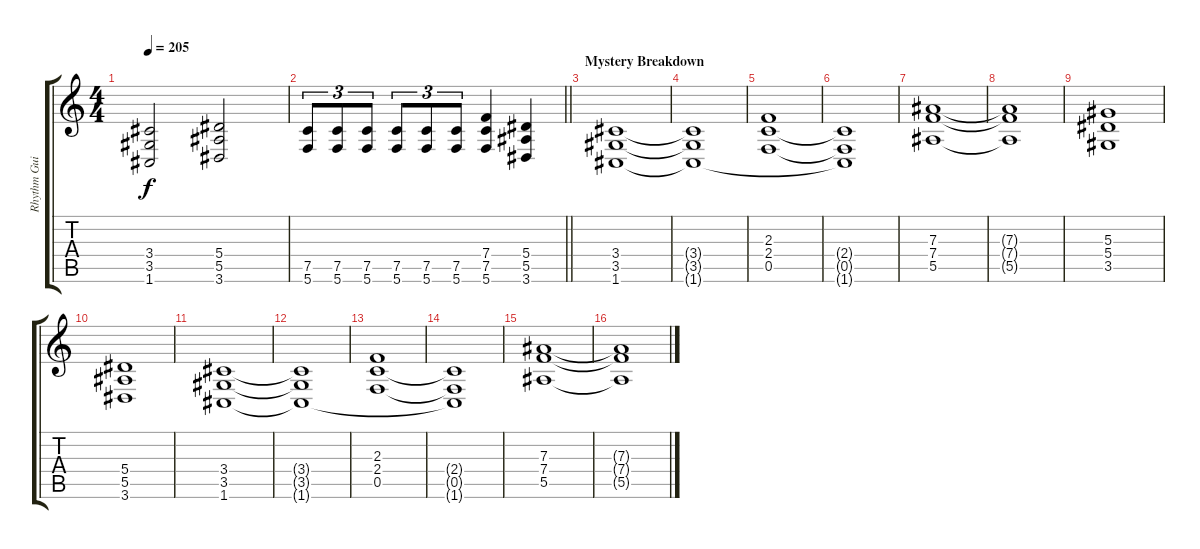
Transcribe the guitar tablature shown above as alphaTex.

\track ("Rhythm Guitar" "Rhythm Gui") {instrument distortionguitar}
\staff {score tabs}
\tuning (C4 G3 Eb3 Bb2 F2 C2) {hide}
\ts (4 4)
\tempo 205
\clef g2
\ks c
(3.4 3.5 1.6).2{dy f} (5.4 5.5 3.6).2 |
\barLineRight lightlight
(7.5 5.6).8{tu (3 2)} (7.5 5.6).8{tu (3 2)} (7.5 5.6).8{tu (3 2)} (7.5 5.6).8{tu (3 2)} (7.5 5.6).8{tu (3 2)} (7.5 5.6).8{tu (3 2)} (7.4 7.5 5.6).4 (5.4 5.5 3.6).4 |
\section ("" "Mystery Breakdown")
(3.4 3.5 1.6).1 |
(3.4{t} 3.5{t} 1.6{t}).1 |
(2.3 2.4 0.5).1 |
(2.4{t} 0.5{t} 1.6{t}).1 |
(7.3 7.4 5.5).1 |
(7.3{t} 7.4{t} 5.5{t}).1 |
(5.3 5.4 3.5).1 |
(5.4 5.5 3.6).1 |
(3.4 3.5 1.6).1 |
(3.4{t} 3.5{t} 1.6{t}).1 |
(2.3 2.4 0.5).1 |
(2.4{t} 0.5{t} 1.6{t}).1 |
(7.3 7.4 5.5).1 |
(7.3{t} 7.4{t} 5.5{t}).1
